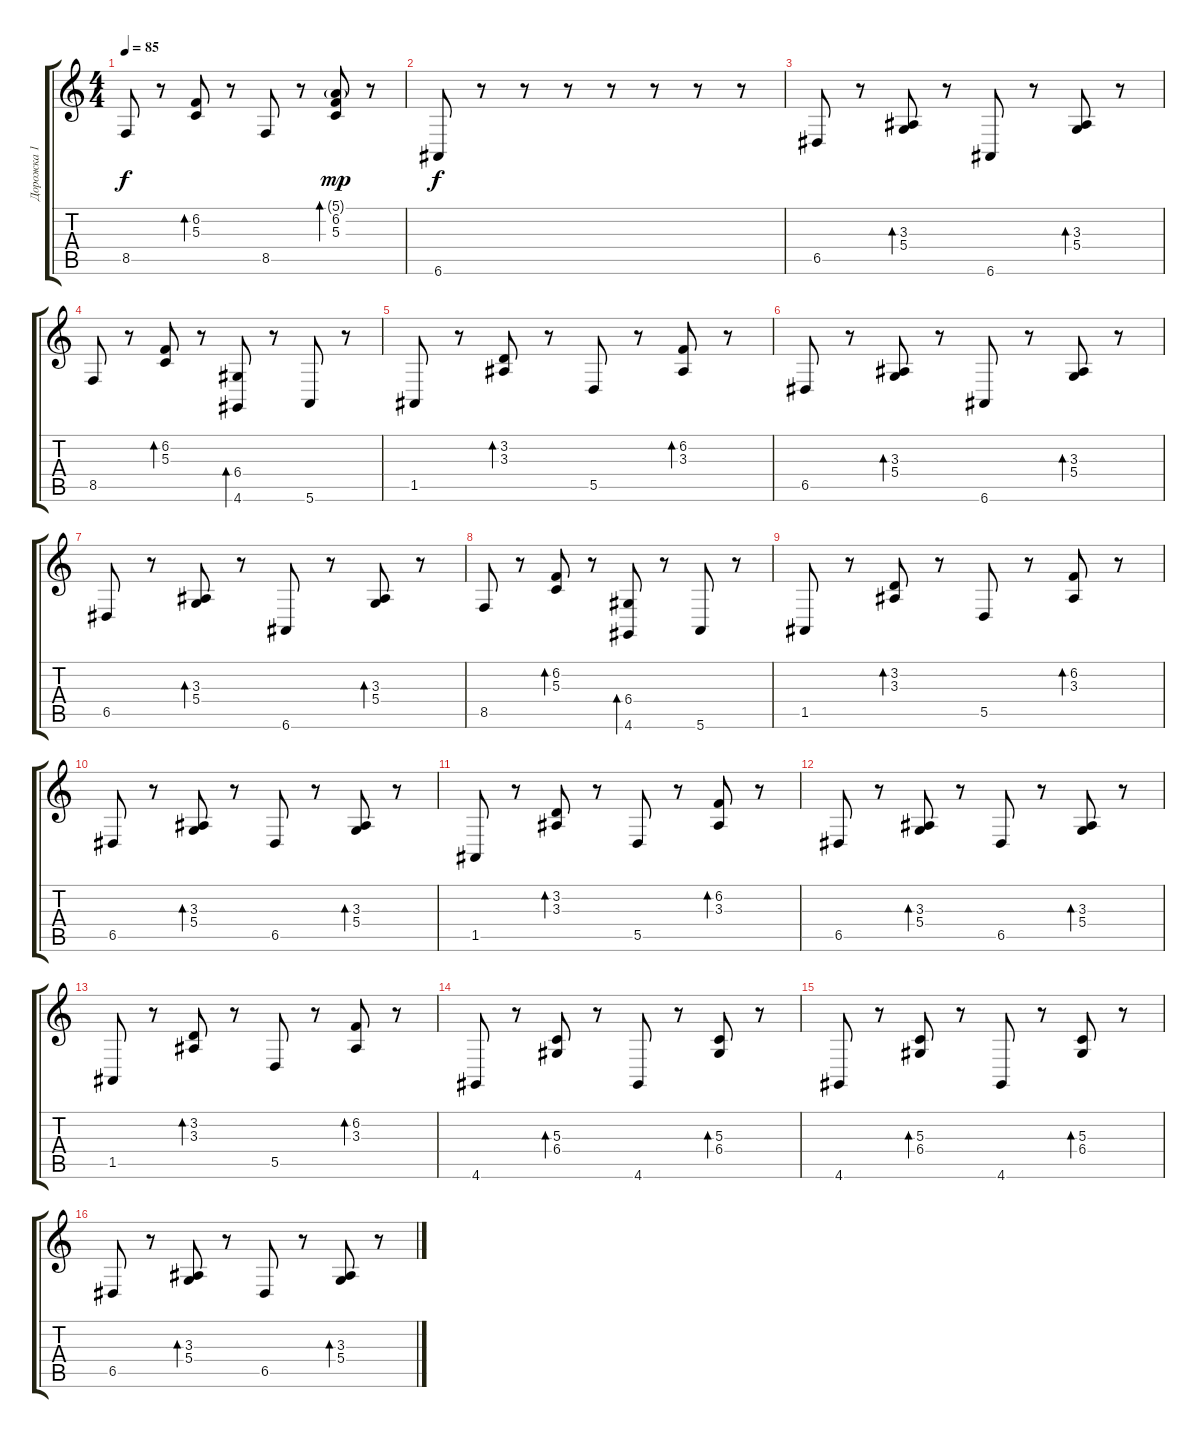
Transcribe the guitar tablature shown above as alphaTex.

\track ("Дорожка 1" "Дорожка 1") {instrument pizzicatostrings}
\staff {score tabs}
\tuning (E4 B3 G3 D3 A2 E2) {hide}
\ts (4 4)
\tempo 85
\clef g2
\ks c
8.5.8{dy f} r.8 (6.2 5.3).8{bd 60} r.8 8.5.8 r.8 (5.1{g} 6.2 5.3).8{bd 60 dy mp} r.8 |
6.6.8{dy f} r.8 r.8 r.8 r.8 r.8 r.8 r.8 |
6.5.8 r.8 (3.3 5.4).8{bd 60} r.8 6.6.8 r.8 (3.3 5.4).8{bd 60} r.8 |
8.5.8 r.8 (6.2 5.3).8{bd 60} r.8 (6.4 4.6).8{bd 60} r.8 5.6.8 r.8 |
1.5.8 r.8 (3.2 3.3).8{bd 60} r.8 5.5.8 r.8 (6.2 3.3).8{bd 60} r.8 |
6.5.8 r.8 (3.3 5.4).8{bd 60} r.8 6.6.8 r.8 (3.3 5.4).8{bd 60} r.8 |
6.5.8 r.8 (3.3 5.4).8{bd 60} r.8 6.6.8 r.8 (3.3 5.4).8{bd 60} r.8 |
8.5.8 r.8 (6.2 5.3).8{bd 60} r.8 (6.4 4.6).8{bd 60} r.8 5.6.8 r.8 |
1.5.8 r.8 (3.2 3.3).8{bd 60} r.8 5.5.8 r.8 (6.2 3.3).8{bd 60} r.8 |
6.5.8 r.8 (3.3 5.4).8{bd 60} r.8 6.5.8 r.8 (3.3 5.4).8{bd 60} r.8 |
1.5.8 r.8 (3.2 3.3).8{bd 60} r.8 5.5.8 r.8 (6.2 3.3).8{bd 60} r.8 |
6.5.8 r.8 (3.3 5.4).8{bd 60} r.8 6.5.8 r.8 (3.3 5.4).8{bd 60} r.8 |
1.5.8 r.8 (3.2 3.3).8{bd 60} r.8 5.5.8 r.8 (6.2 3.3).8{bd 60} r.8 |
4.6.8 r.8 (5.3 6.4).8{bd 60} r.8 4.6.8 r.8 (5.3 6.4).8{bd 60} r.8 |
4.6.8 r.8 (5.3 6.4).8{bd 60} r.8 4.6.8 r.8 (5.3 6.4).8{bd 60} r.8 |
6.5.8 r.8 (3.3 5.4).8{bd 60} r.8 6.5.8 r.8 (3.3 5.4).8{bd 60} r.8
